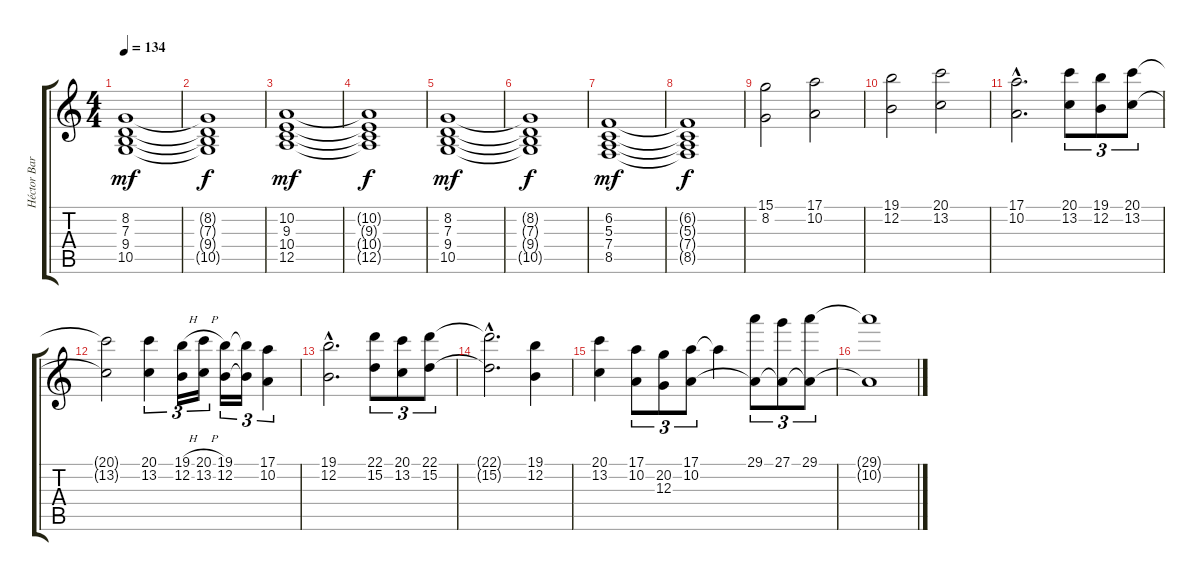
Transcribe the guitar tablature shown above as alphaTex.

\track ("Héctor Barragan" "Héctor Bar") {instrument lead3calliope}
\staff {score tabs}
\tuning (E4 B3 G3 D3 A2 E2) {hide}
\ts (4 4)
\tempo 134
\clef g2
\ks c
(8.2 7.3 9.4 10.5).1{dy mf} |
(8.2{t} 7.3{t} 9.4{t} 10.5{t}).1{dy f} |
(10.2 9.3 10.4 12.5).1{dy mf} |
(10.2{t} 9.3{t} 10.4{t} 12.5{t}).1{dy f} |
(8.2 7.3 9.4 10.5).1{dy mf} |
(8.2{t} 7.3{t} 9.4{t} 10.5{t}).1{dy f} |
(6.2 5.3 7.4 8.5).1{dy mf} |
(6.2{t} 5.3{t} 7.4{t} 8.5{t}).1{dy f} |
(15.1 8.2).2{volume 12 instrument synthstrings1} (17.1 10.2).2 |
(19.1 12.2).2 (20.1 13.2).2 |
(17.1{hac} 10.2{hac}).2{d} (20.1 13.2).8{tu (3 2)} (19.1 12.2).8{tu (3 2)} (20.1 13.2).8{tu (3 2)} |
(20.1{t} 13.2{t}).2 (20.1 13.2).4{tu (3 2)} (19.1{h} 12.2).16{tu (3 2)} (20.1{h} 13.2).16{tu (3 2)} (19.1 12.2).16{tu (3 2)} (19.1{t} 12.2{t}).16{tu (3 2)} (17.1 10.2).4{tu (3 2)} |
(19.1{hac} 12.2{hac}).2{d} (22.1 15.2).8{tu (3 2)} (20.1 13.2).8{tu (3 2)} (22.1 15.2).8{tu (3 2)} |
(22.1{hac t} 15.2{hac t}).2{d} (19.1 12.2).4 |
(20.1 13.2).4 (17.1 10.2).8{tu (3 2)} (20.2 12.3).8{tu (3 2)} (17.1 10.2).8{tu (3 2)} 17.1{t}.4 (29.1 10.2{t}).8{tu (3 2)} (27.1 10.2{t}).8{tu (3 2)} (29.1 10.2{t}).8{tu (3 2)} |
(29.1{t} 10.2{t}).1{volume 6}
